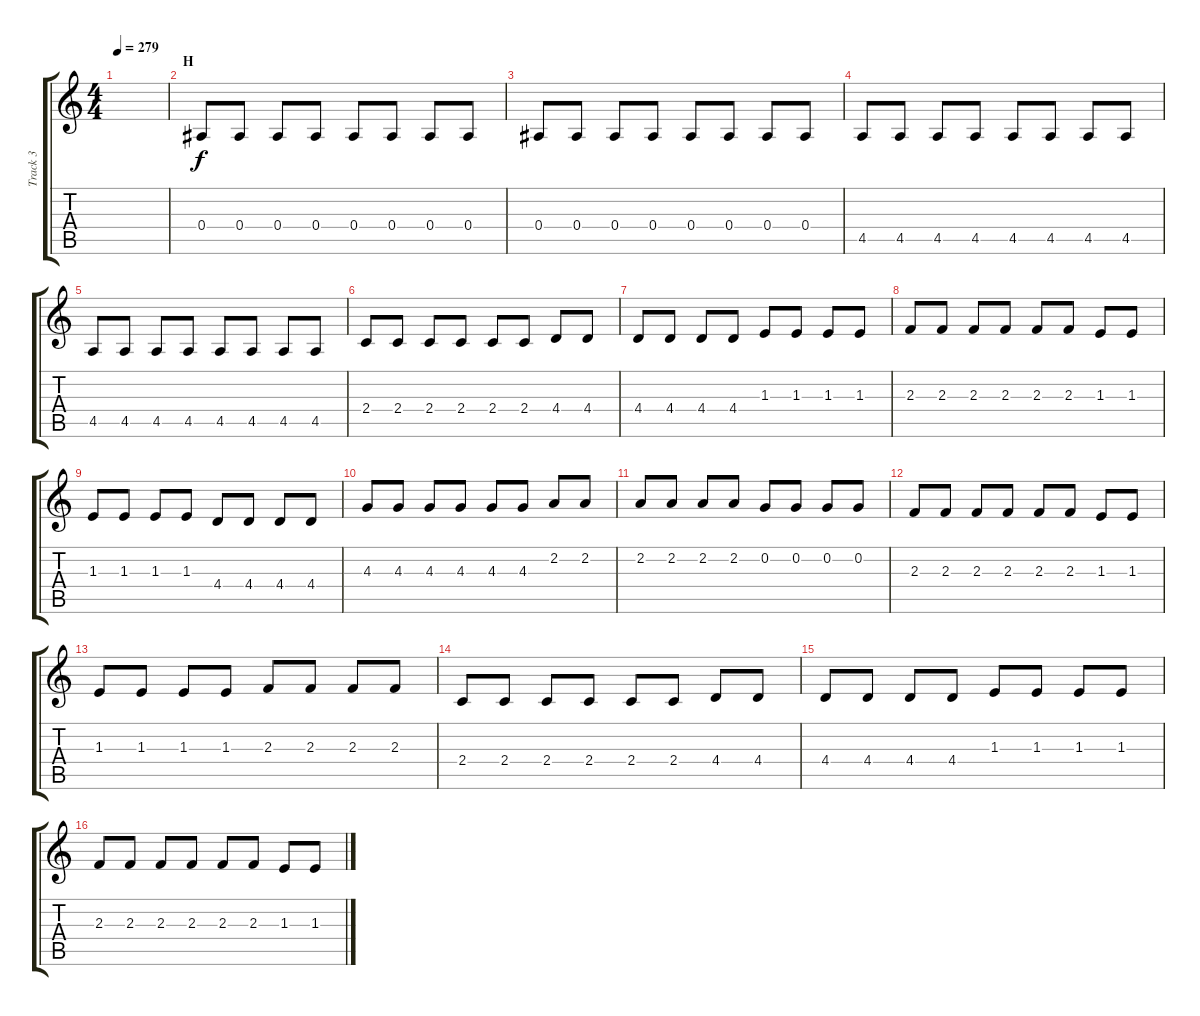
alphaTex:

\track ("Track 3" "Track 3") {instrument distortionguitar}
\staff {score tabs}
\tuning (C4 G3 Eb3 Bb2 F2 C2) {hide}
\ts (4 4)
\tempo 279
\clef g2
\ks c
|
\section ("" "H")
0.4.8 0.4.8 0.4.8 0.4.8 0.4.8 0.4.8 0.4.8 0.4.8 |
0.4.8 0.4.8 0.4.8 0.4.8 0.4.8 0.4.8 0.4.8 0.4.8 |
4.5.8 4.5.8 4.5.8 4.5.8 4.5.8 4.5.8 4.5.8 4.5.8 |
4.5.8 4.5.8 4.5.8 4.5.8 4.5.8 4.5.8 4.5.8 4.5.8 |
2.4.8 2.4.8 2.4.8 2.4.8 2.4.8 2.4.8 4.4.8 4.4.8 |
4.4.8 4.4.8 4.4.8 4.4.8 1.3.8 1.3.8 1.3.8 1.3.8 |
2.3.8 2.3.8 2.3.8 2.3.8 2.3.8 2.3.8 1.3.8 1.3.8 |
1.3.8 1.3.8 1.3.8 1.3.8 4.4.8 4.4.8 4.4.8 4.4.8 |
4.3.8 4.3.8 4.3.8 4.3.8 4.3.8 4.3.8 2.2.8 2.2.8 |
2.2.8 2.2.8 2.2.8 2.2.8 0.2.8 0.2.8 0.2.8 0.2.8 |
2.3.8 2.3.8 2.3.8 2.3.8 2.3.8 2.3.8 1.3.8 1.3.8 |
1.3.8 1.3.8 1.3.8 1.3.8 2.3.8 2.3.8 2.3.8 2.3.8 |
2.4.8 2.4.8 2.4.8 2.4.8 2.4.8 2.4.8 4.4.8 4.4.8 |
4.4.8 4.4.8 4.4.8 4.4.8 1.3.8 1.3.8 1.3.8 1.3.8 |
2.3.8 2.3.8 2.3.8 2.3.8 2.3.8 2.3.8 1.3.8 1.3.8
